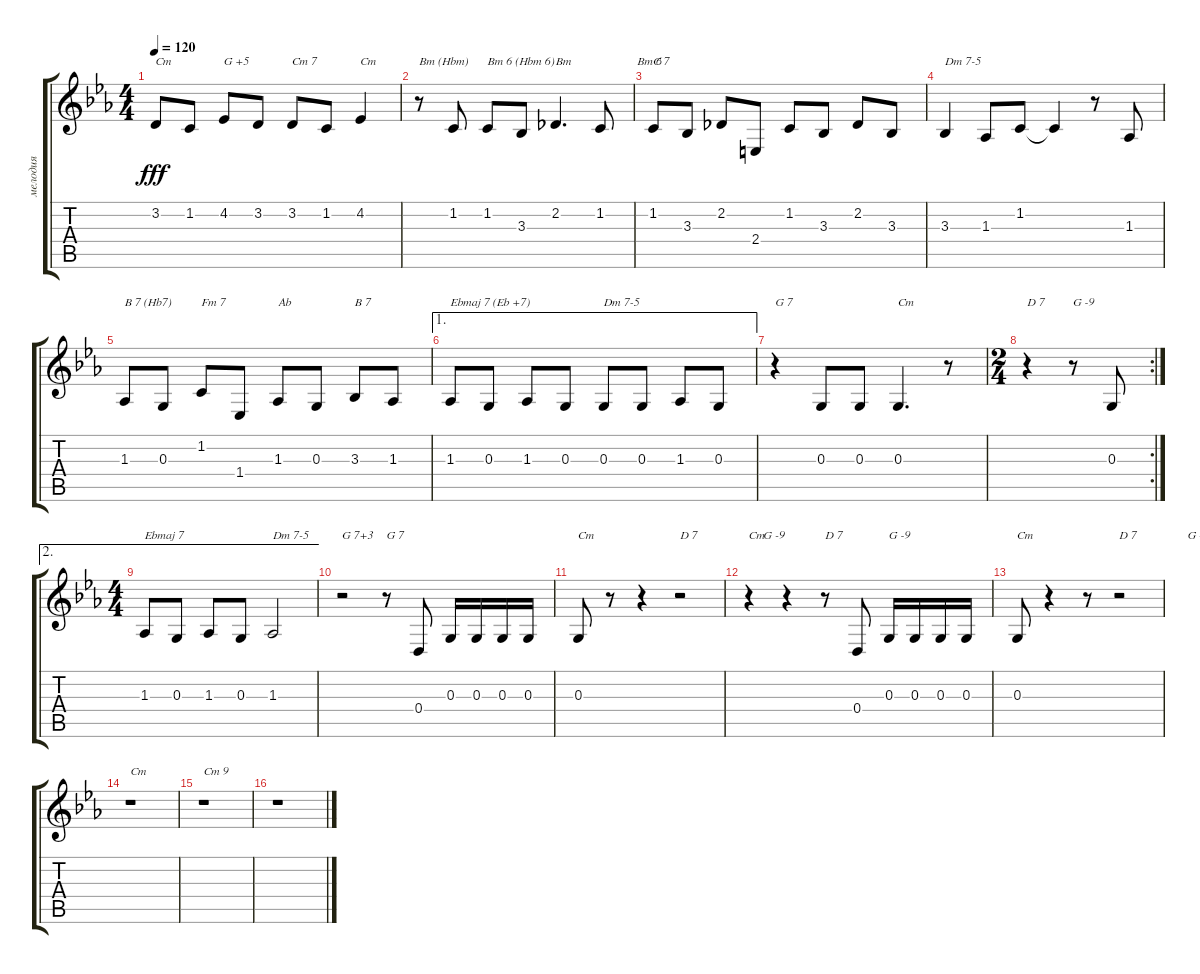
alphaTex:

\track ("мелодия" "мелодия") {instrument accordion}
\staff {score tabs}
\tuning (E4 B3 G3 D3 A2 E2) {hide}
\ts (4 4)
\tempo 120
\clef g2
\ks cminor
3.2.8{txt "Cm" dy fff} 1.2.8 4.2.8{txt "G +5"} 3.2.8 3.2.8{txt "Cm 7"} 1.2.8 4.2.4{txt "Cm"} |
r.8{txt "Bm (Hbm)"} 1.2.8 1.2.8{txt "Bm 6 (Hbm 6)"} 3.3.8 2.2.4{d txt "Bm                      Bm 6"} 1.2.8 |
1.2.8{txt "C 7"} 3.3.8 2.2.8 2.4.8 1.2.8 3.3.8 2.2.8 3.3.8 |
3.3.4{txt "Dm 7-5"} 1.3.8 1.2.8 1.2{t}.4 r.8 1.3.8 |
1.3.8{txt "B 7 (Hb7)"} 0.3.8 1.2.8{txt "Fm 7"} 1.4.8 1.3.8{txt "Ab"} 0.3.8 3.3.8{txt "B 7"} 1.3.8 |
\ae 1
1.3.8{txt "Ebmaj 7 (Eb +7)"} 0.3.8 1.3.8 0.3.8 0.3.8{txt "Dm 7-5"} 0.3.8 1.3.8 0.3.8 |
r.4{txt "G 7"} 0.3.8 0.3.8 0.3.4{d txt "Cm"} r.8 |
\rc 2
\ts (2 4)
r.4{txt "D 7"} r.8{txt "G -9"} 0.3.8 |
\ae 2
\ts (4 4)
1.3.8{txt "Ebmaj 7"} 0.3.8 1.3.8 0.3.8 1.3.2{txt "Dm 7-5"} |
r.2{txt "G 7+3"} r.8{txt "G 7"} 0.4.8 0.3.16 0.3.16 0.3.16 0.3.16 |
0.3.8{txt "Cm"} r.8 r.4 r.2{txt "D 7                      G -9"} |
r.4{txt "Cm"} r.4 r.8{txt "D 7"} 0.4.8 0.3.16{txt "G -9"} 0.3.16 0.3.16 0.3.16 |
0.3.8{txt "Cm"} r.4 r.8 r.2{txt "D 7                 G -9"} |
r.1{txt "Cm"} |
r.1{txt "Cm 9"} |
r.1
